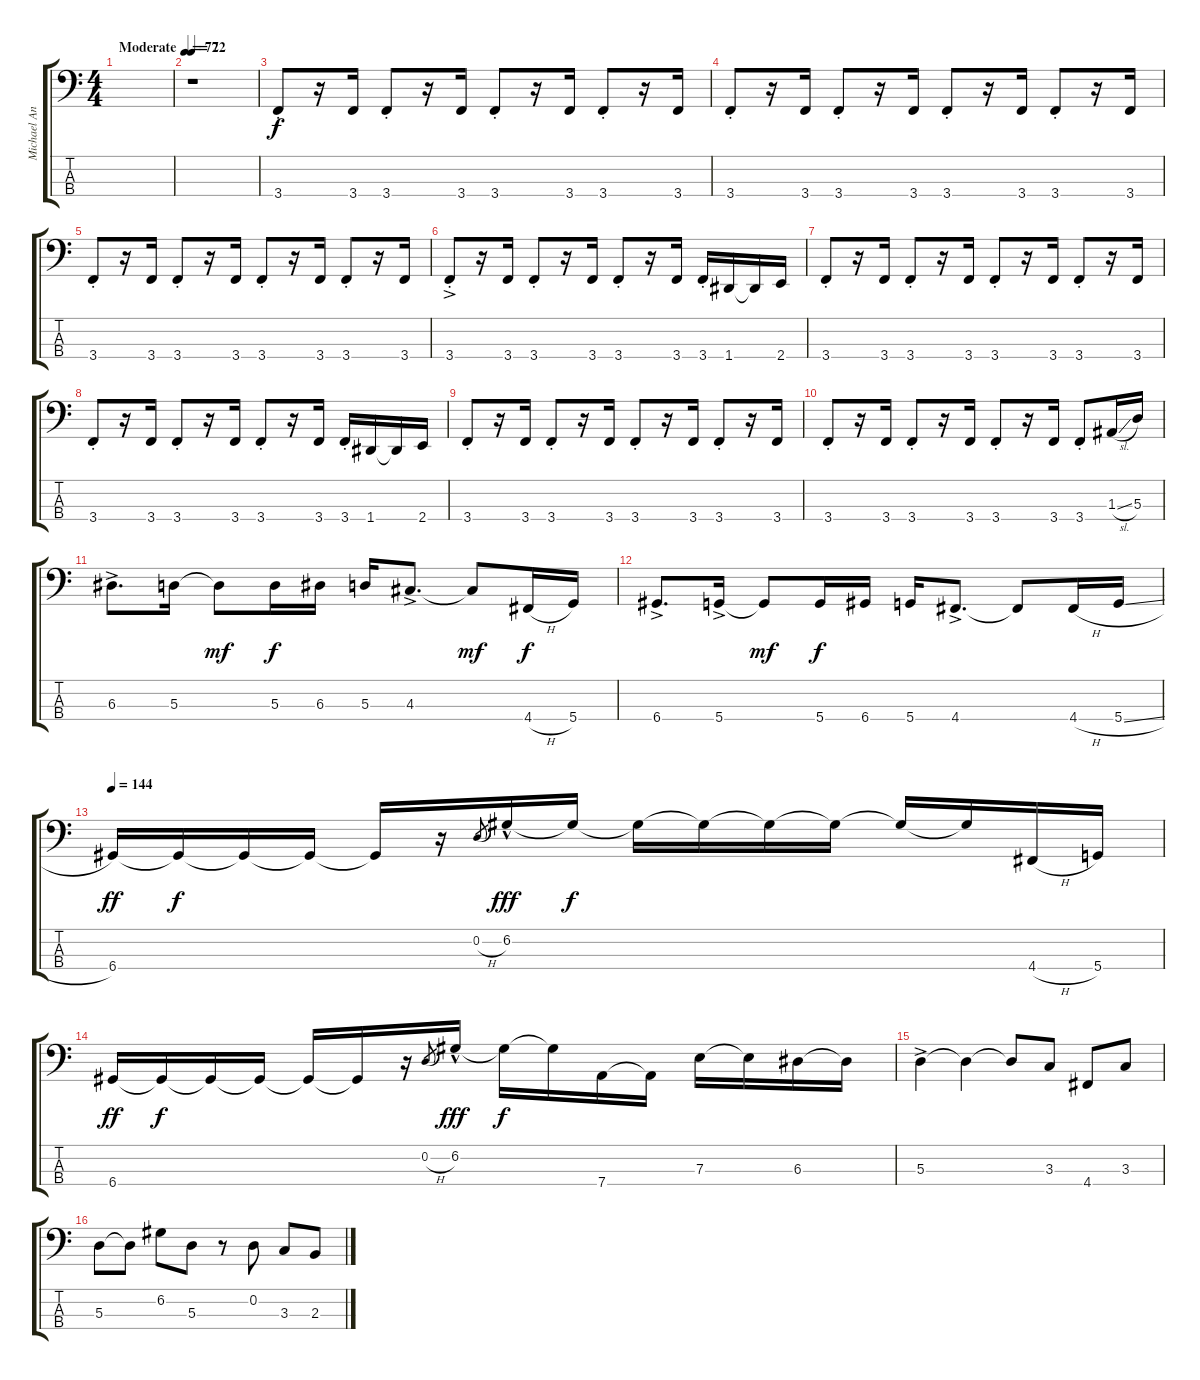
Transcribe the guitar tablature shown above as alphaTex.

\track ("Michael Anthony" "Michael An") {instrument electricbassfinger}
\staff {score tabs}
\tuning (G2 D2 A1 D1) {hide}
\ts (4 4)
\tempo (72 "Moderate")
\clef f4
\ks c
|
\tempo 72
r.1 |
3.4{st}.8 r.16 3.4.16 3.4{st}.8 r.16 3.4.16 3.4{st}.8 r.16 3.4.16 3.4{st}.8 r.16 3.4.16 |
3.4{st}.8 r.16 3.4.16 3.4{st}.8 r.16 3.4.16 3.4{st}.8 r.16 3.4.16 3.4{st}.8 r.16 3.4.16 |
3.4{st}.8 r.16 3.4.16 3.4{st}.8 r.16 3.4.16 3.4{st}.8 r.16 3.4.16 3.4{st}.8 r.16 3.4.16 |
3.4{ac st}.8 r.16 3.4.16 3.4{st}.8 r.16 3.4.16 3.4{st}.8 r.16 3.4.16 3.4{st}.16 1.4.16 1.4{t}.16 2.4.16 |
3.4{st}.8 r.16 3.4.16 3.4{st}.8 r.16 3.4.16 3.4{st}.8 r.16 3.4.16 3.4{st}.8 r.16 3.4.16 |
3.4{st}.8 r.16 3.4.16 3.4{st}.8 r.16 3.4.16 3.4{st}.8 r.16 3.4.16 3.4{st}.16 1.4.16 1.4{t}.16 2.4.16 |
3.4{st}.8 r.16 3.4.16 3.4{st}.8 r.16 3.4.16 3.4{st}.8 r.16 3.4.16 3.4{st}.8 r.16 3.4.16 |
3.4{st}.8 r.16 3.4.16 3.4{st}.8 r.16 3.4.16 3.4{st}.8 r.16 3.4.16 3.4{st}.8 1.3{sl}.16 5.3.16 |
6.3{ac}.8{d} 5.3.16 5.3{t}.8{dy mf} 5.3.16{dy f} 6.3.16 5.3.16 4.3{ac}.8{d} 4.3{t}.8{dy mf} 4.4{h}.16{dy f} 5.4.16 |
6.4{ac}.8{d} 5.4{ac}.16 5.4{t}.8{dy mf} 5.4.16{dy f} 6.4.16 5.4.16 4.4{ac}.8{d} 4.4{t}.8 4.4{h}.16 5.4{sl}.16 |
\tempo 144
6.4.16{dy ff} 6.4{t}.16{dy f} 6.4{t}.16 6.4{t}.16 6.4{t}.16 r.16 0.2{h}.8{gr} 6.2{hac}.16{dy fff} 6.2{t}.16{dy f} 6.2{t}.16 6.2{t}.16 6.2{t}.16 6.2{t}.16 6.2{t}.16 6.2{t}.16 4.4{h}.16 5.4.16 |
6.4.16{dy ff} 6.4{t}.16{dy f} 6.4{t}.16 6.4{t}.16 6.4{t}.16 6.4{t}.16 r.16 0.2{h}.8{gr} 6.2{hac}.16{dy fff} 6.2{t}.16{dy f} 6.2{t}.16 7.4.16 7.4{t}.16 7.3.16 7.3{t}.16 6.3.16 6.3{t}.16 |
5.3{ac}.4 5.3{t}.4 5.3{t}.8 3.3.8 4.4.8 3.3.8 |
5.3.8 5.3{t}.8 6.2.8 5.3.8 r.8 0.2.8 3.3.8 2.3.8
